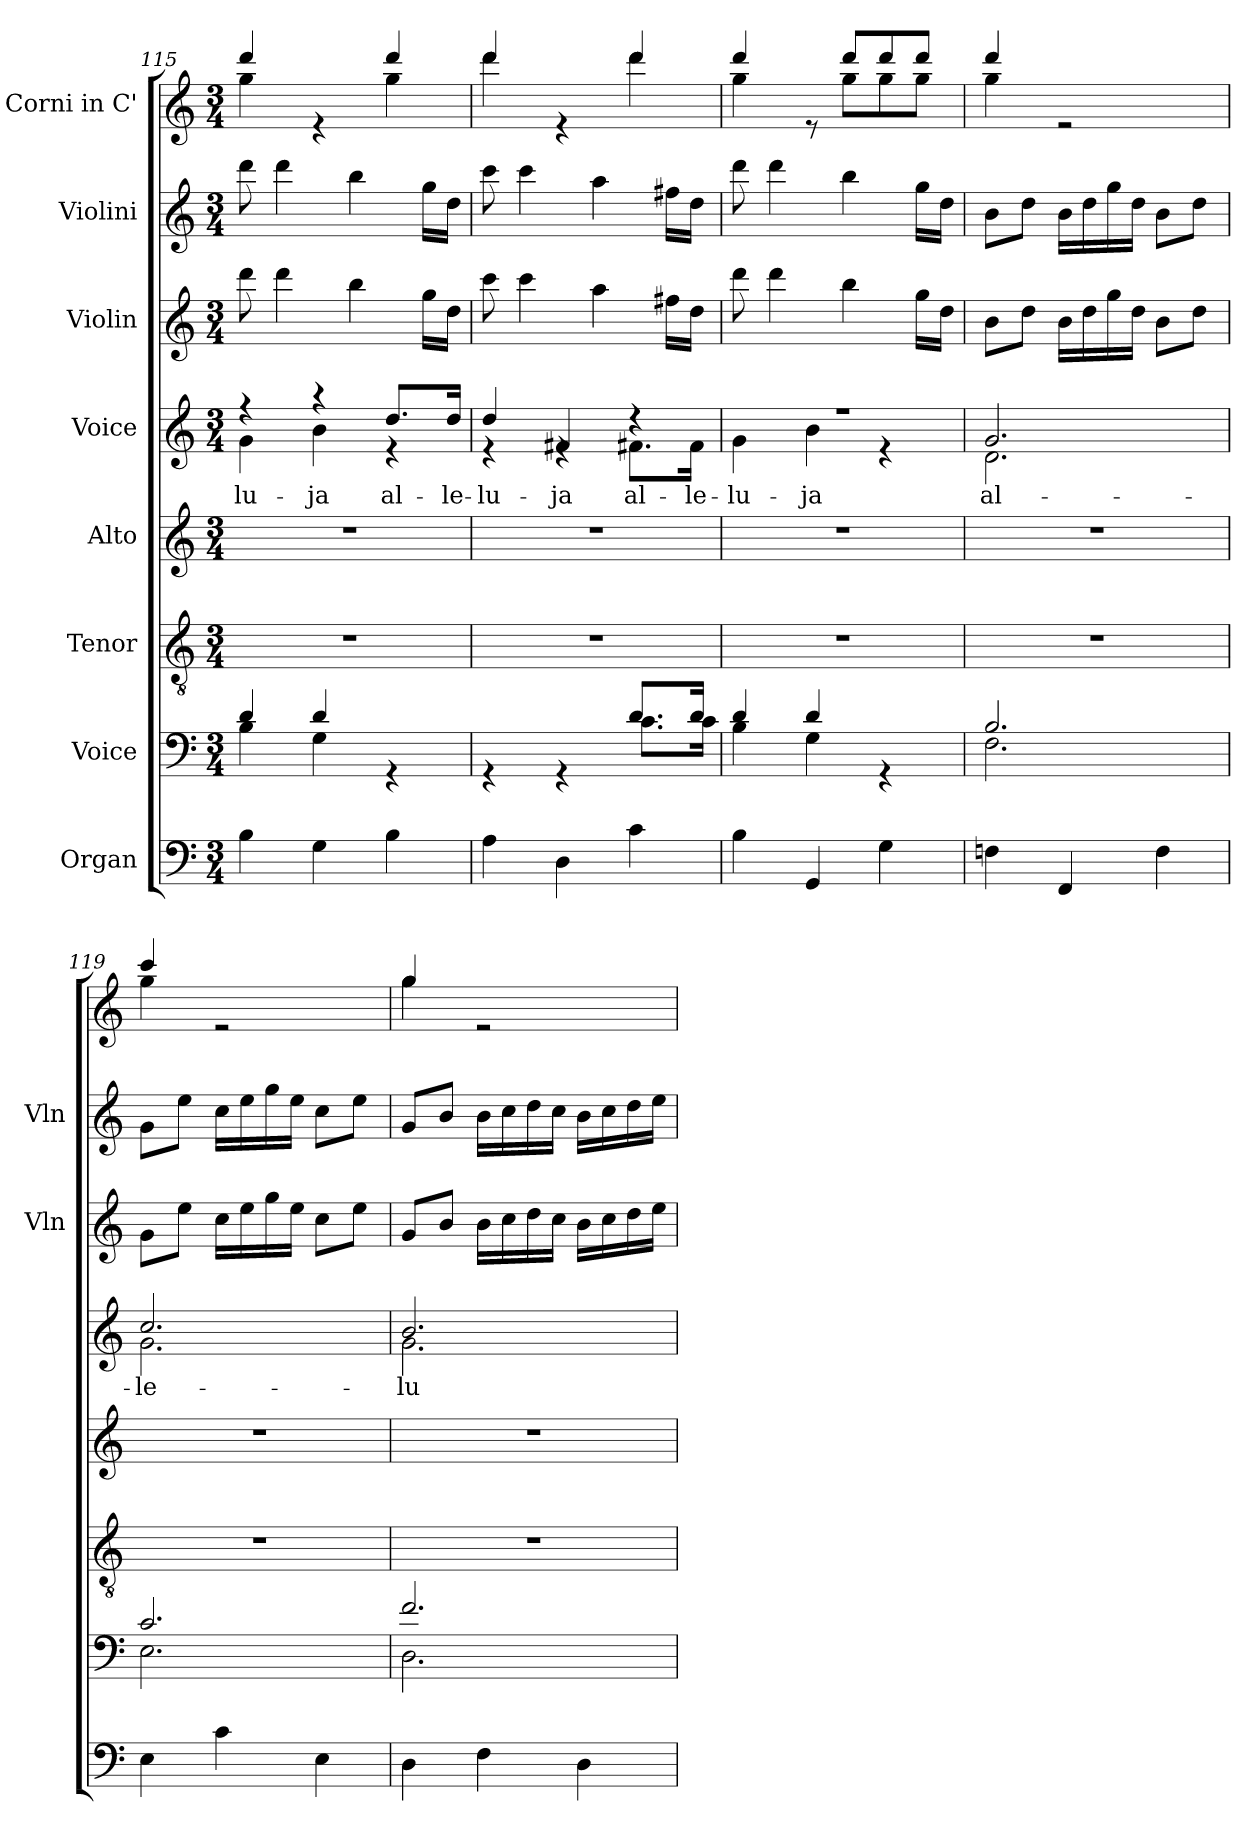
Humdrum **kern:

**kern	**kern	**kern	**kern	**kern	**text	**kern	**kern	**kern
*part8	*part7	*part6	*part5	*part4	*part4	*part3	*part2	*part1
*staff8	*staff7	*staff6	*staff5	*staff4	*staff4	*staff3	*staff2	*staff1
*I"Organ	*I"Voice	*I"Tenor	*I"Alto	*I"Voice	*	*I"Violin	*I"Violini	*I"Corni in C'
*	*	*	*	*	*	*I'Vln	*I'Vln	*
*clefF4	*clefF4	*clefGv2	*clefG2	*clefG2	*	*clefG2	*clefG2	*clefG2
*	*	*	*	*	*	*	*	*ITrd7c12
*k[]	*k[]	*k[]	*k[]	*k[]	*	*k[]	*k[]	*k[]
*M3/4	*M3/4	*M3/4	*M3/4	*M3/4	*	*M3/4	*M3/4	*M3/4
=115	=115	=115	=115	=115	=115	=115	=115	=115
*	*^	*	*	*^	*	*	*	*
!	!	!	!	!	!	!	!LO:LY:b	!	!	!
*	*	*	*	*	*	*	*	*	*	*^
4B\	4d/	4B\	2.r	2.r	4r	4g\	-lu-	8ddd\	8ddd\	4dd/	4g\
.	.	.	.	.	.	.	.	4ddd\	4ddd\	.	.
!	!	!	!	!	!	!	!LO:LY:b	!	!	!	!
4G\	4d/	4G\	.	.	4r	4b\	-ja	.	.	4re	4ryy
.	.	.	.	.	.	.	.	4bb\	4bb\	.	.
!	!	!	!	!	!	!	!LO:LY:b	!	!	!	!
4B\	4rGG	4ryy	.	.	8.dd/L	4r	al-	.	.	4dd/	4g\
.	.	.	.	.	.	.	.	16gg\LL	16gg\LL	.	.
!	!	!	!	!	!	!	!LO:LY:b	!	!	!	!
.	.	.	.	.	16dd/Jk	.	-le-	16dd\JJ	16dd\JJ	.	.
=116	=116	=116	=116	=116	=116	=116	=116	=116	=116	=116	=116
!	!	!	!	!	!	!	!LO:LY:b	!	!	!	!
4A\	4rGG	2ryy	2.r	2.r	4dd/	4r	-lu-	8ccc\	8ccc\	4dd/	4dd\
.	.	.	.	.	.	.	.	4ccc\	4ccc\	.	.
!	!	!	!	!	!	!	!LO:LY:b	!	!	!	!
4D\	4rGG	.	.	.	4f#X/	4re	-ja	.	.	4re	4ryy
.	.	.	.	.	.	.	.	4aa\	4aa\	.	.
!	!	!	!	!	!	!	!LO:LY:b	!	!	!	!
4c\	8.d/L	8.c\L	.	.	4r	8.f#X\L	al-	.	.	4dd/	4dd\
.	.	.	.	.	.	.	.	16ff#X\LL	16ff#X\LL	.	.
!	!	!	!	!	!	!	!LO:LY:b	!	!	!	!
.	16d/Jk	16c\Jk	.	.	.	16f#\Jk	-le-	16dd\JJ	16dd\JJ	.	.
=117	=117	=117	=117	=117	=117	=117	=117	=117	=117	=117	=117
!	!	!	!	!	!	!	!LO:LY:b	!	!	!	!
4B\	4d/	4B\	2.r	2.r	2.r	4g\	-lu-	8ddd\	8ddd\	4dd/	4g\
.	.	.	.	.	.	.	.	4ddd\	4ddd\	.	.
!	!	!	!	!	!	!	!LO:LY:b	!	!	!	!
4GG/	4d/	4G\	.	.	.	4b\	-ja	.	.	8re	8ryy
.	.	.	.	.	.	.	.	4bb\	4bb\	8dd/L	8g\L
4G\	4rGG	4ryy	.	.	.	4r	.	.	.	8dd/	8g\
.	.	.	.	.	.	.	.	16gg\LL	16gg\LL	8dd/J	8g\J
.	.	.	.	.	.	.	.	16dd\JJ	16dd\JJ	.	.
=118	=118	=118	=118	=118	=118	=118	=118	=118	=118	=118	=118
!	!	!	!	!	!	!	!LO:LY:b	!	!	!	!
4Fn\	2.B/	2.F\	2.r	2.r	2.g/	2.d\	al-	8b\L	8b\L	4dd/	4g\
.	.	.	.	.	.	.	.	8dd\J	8dd\J	.	.
4FF/	.	.	.	.	.	.	.	16b\LL	16b\LL	2re	2ryy
.	.	.	.	.	.	.	.	16dd\	16dd\	.	.
.	.	.	.	.	.	.	.	16gg\	16gg\	.	.
.	.	.	.	.	.	.	.	16dd\JJ	16dd\JJ	.	.
4F\	.	.	.	.	.	.	.	8b\L	8b\L	.	.
.	.	.	.	.	.	.	.	8dd\J	8dd\J	.	.
!!LO:PB:g=z	!!
=119	=119	=119	=119	=119	=119	=119	=119	=119	=119	=119	=119
!	!	!	!	!	!	!	!LO:LY:b	!	!	!	!
4E\	2.c/	2.E\	2.r	2.r	2.cc/	2.g\	-le-	8g\L	8g\L	4cc/	4g\
.	.	.	.	.	.	.	.	8ee\J	8ee\J	.	.
4c\	.	.	.	.	.	.	.	16cc\LL	16cc\LL	2re	2ryy
.	.	.	.	.	.	.	.	16ee\	16ee\	.	.
.	.	.	.	.	.	.	.	16gg\	16gg\	.	.
.	.	.	.	.	.	.	.	16ee\JJ	16ee\JJ	.	.
4E\	.	.	.	.	.	.	.	8cc\L	8cc\L	.	.
.	.	.	.	.	.	.	.	8ee\J	8ee\J	.	.
=120	=120	=120	=120	=120	=120	=120	=120	=120	=120	=120	=120
!	!	!	!	!	!	!	!LO:LY:b	!	!	!	!
4D\	2.f/	2.D\	2.r	2.r	2.b/	2.g\	-lu-	8g/L	8g/L	4g/	4g\
.	.	.	.	.	.	.	.	8b/J	8b/J	.	.
4F\	.	.	.	.	.	.	.	16b\LL	16b\LL	2re	2ryy
.	.	.	.	.	.	.	.	16cc\	16cc\	.	.
.	.	.	.	.	.	.	.	16dd\	16dd\	.	.
.	.	.	.	.	.	.	.	16cc\JJ	16cc\JJ	.	.
4D\	.	.	.	.	.	.	.	16b\LL	16b\LL	.	.
.	.	.	.	.	.	.	.	16cc\	16cc\	.	.
.	.	.	.	.	.	.	.	16dd\	16dd\	.	.
.	.	.	.	.	.	.	.	16ee\JJ	16ee\JJ	.	.
*	*v	*v	*	*	*v	*v	*	*	*	*v	*v
=	=	=	=	=	=	=	=	=
*-	*-	*-	*-	*-	*-	*-	*-	*-
